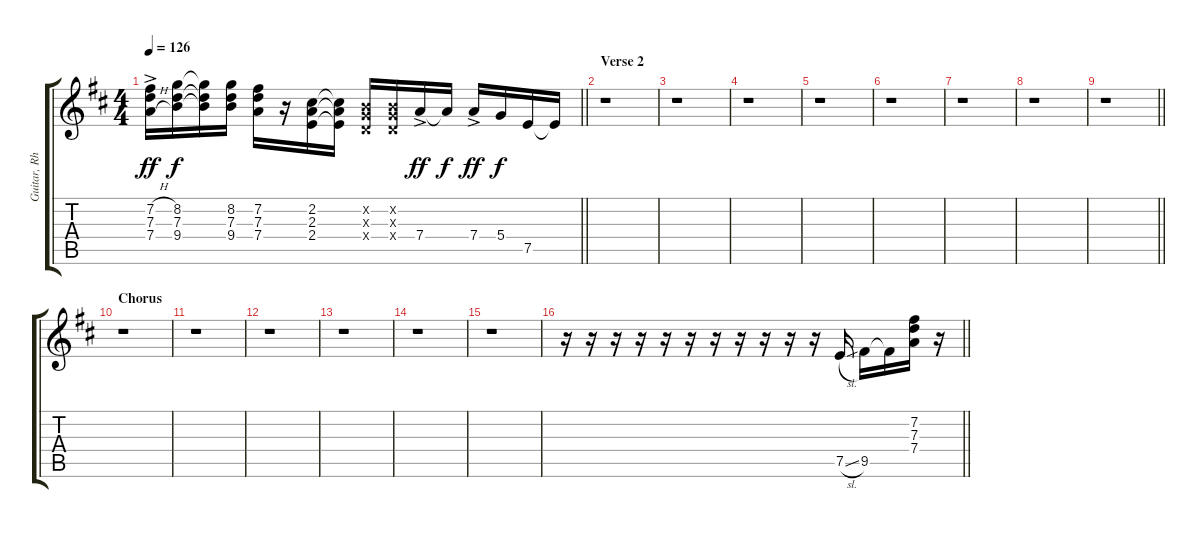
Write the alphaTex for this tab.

\track ("Guitar, Rhythm overdub" "Guitar, Rh") {instrument overdrivenguitar}
\staff {score tabs}
\tuning (E4 B3 G3 D3 A2 E2) {hide}
\ts (4 4)
\tempo 126
\clef g2
\barLineRight lightlight
\ks d
(7.2{h ac} 7.3{ac} 7.4{h ac}).16{dy ff} (8.2 7.3 9.4).16{dy f} (8.2{t} 7.3{t} 9.4{t}).16 (8.2 7.3 9.4).16 (7.2 7.3 7.4).16 r.16 (2.2 2.3 2.4).16 (2.2{t} 2.3{t} 2.4{t}).16 (0.2{x} 0.3{x} 0.4{x}).16 (0.2{x} 0.3{x} 0.4{x}).16 7.4{ac}.16{dy ff} 7.4{t}.16{dy f} 7.4{ac}.16{dy ff} 5.4.16{dy f} 7.5.16 7.5{t}.16 |
\section ("" "Verse 2")
r.1 |
r.1 |
r.1 |
r.1 |
r.1 |
r.1 |
r.1 |
\barLineRight lightlight
r.1 |
\section ("" "Chorus")
r.1 |
r.1 |
r.1 |
r.1 |
r.1 |
r.1 |
\barLineRight lightlight
r.16 r.16 r.16 r.16 r.16 r.16 r.16 r.16 r.16 r.16 r.16 7.5{sl}.16 9.5.16 9.5{t}.16 (7.2 7.3 7.4).16 r.16
